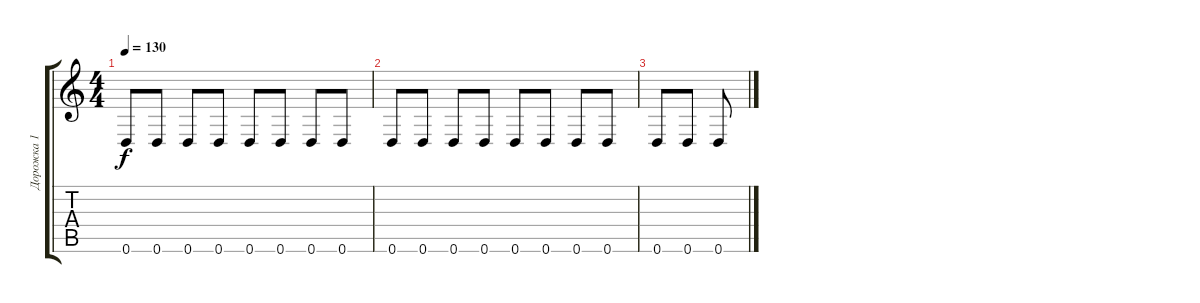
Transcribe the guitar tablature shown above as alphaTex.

\track ("Дорожка 1" "Дорожка 1") {instrument distortionguitar}
\staff {score tabs}
\tuning (D4 A3 F3 C3 G2 D2) {hide}
\ts (4 4)
\tempo 130
\clef g2
\ks c
0.6.8{dy f} 0.6.8 0.6.8 0.6.8 0.6.8 0.6.8 0.6.8 0.6.8 |
0.6.8 0.6.8 0.6.8 0.6.8 0.6.8 0.6.8 0.6.8 0.6.8 |
0.6.8 0.6.8 0.6.8
